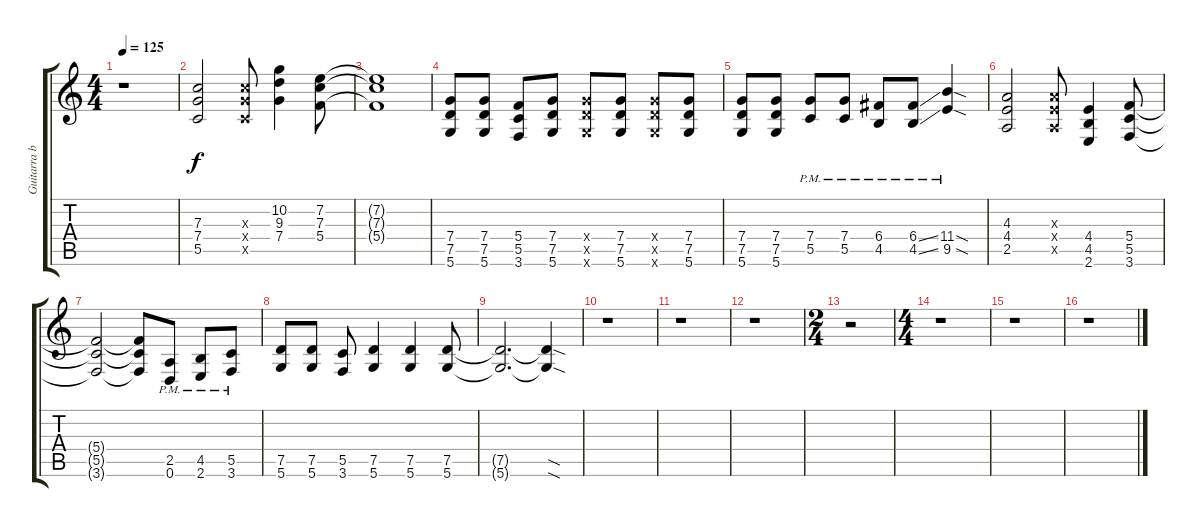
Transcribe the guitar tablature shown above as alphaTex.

\track ("Guitarra base" "Guitarra b") {instrument overdrivenguitar}
\staff {score tabs}
\tuning (D4 A3 F3 C3 G2 D2) {hide}
\ts (4 4)
\tempo 125
\clef g2
\ks c
r.1{dy f} |
(7.3 7.4 5.5).2 (7.3{x} 7.4{x} 5.5{x}).8 (10.2 9.3 7.4).4 (7.2 7.3 5.4).8 |
(7.2{t} 7.3{t} 5.4{t}).1 |
(7.4 7.5 5.6).8 (7.4 7.5 5.6).8 (5.4 5.5 3.6).8 (7.4 7.5 5.6).8 (7.4{x} 7.5{x} 5.6{x}).8 (7.4 7.5 5.6).8 (7.4{x} 7.5{x} 5.6{x}).8 (7.4 7.5 5.6).8 |
(7.4 7.5 5.6).8 (7.4 7.5 5.6).8 (7.4{pm} 5.5{pm}).8 (7.4{pm} 5.5{pm}).8 (6.4{pm} 4.5{pm}).8 (6.4{ss pm} 4.5{ss pm}).8 (11.4{sod pm} 9.5{sod pm}).4 |
(4.3 4.4 2.5).2 (4.3{x} 4.4{x} 2.5{x}).8 (4.4 4.5 2.6).4 (5.4 5.5 3.6).8 |
(5.4{t} 5.5{t} 3.6{t}).2 (5.4{t} 5.5{t} 3.6{t}).8 (2.5{pm} 0.6{pm}).8 (4.5{pm} 2.6{pm}).8 (5.5{pm} 3.6{pm}).8 |
(7.5 5.6).8 (7.5 5.6).8 (5.5 3.6).8 (7.5 5.6).4 (7.5 5.6).4 (7.5 5.6).8 |
(7.5{t} 5.6{t}).2{d} (7.5{sod t} 5.6{sod t}).4 |
r.1 |
r.1 |
r.1 |
\ts (2 4)
r.2 |
\ts (4 4)
r.1 |
r.1 |
r.1
